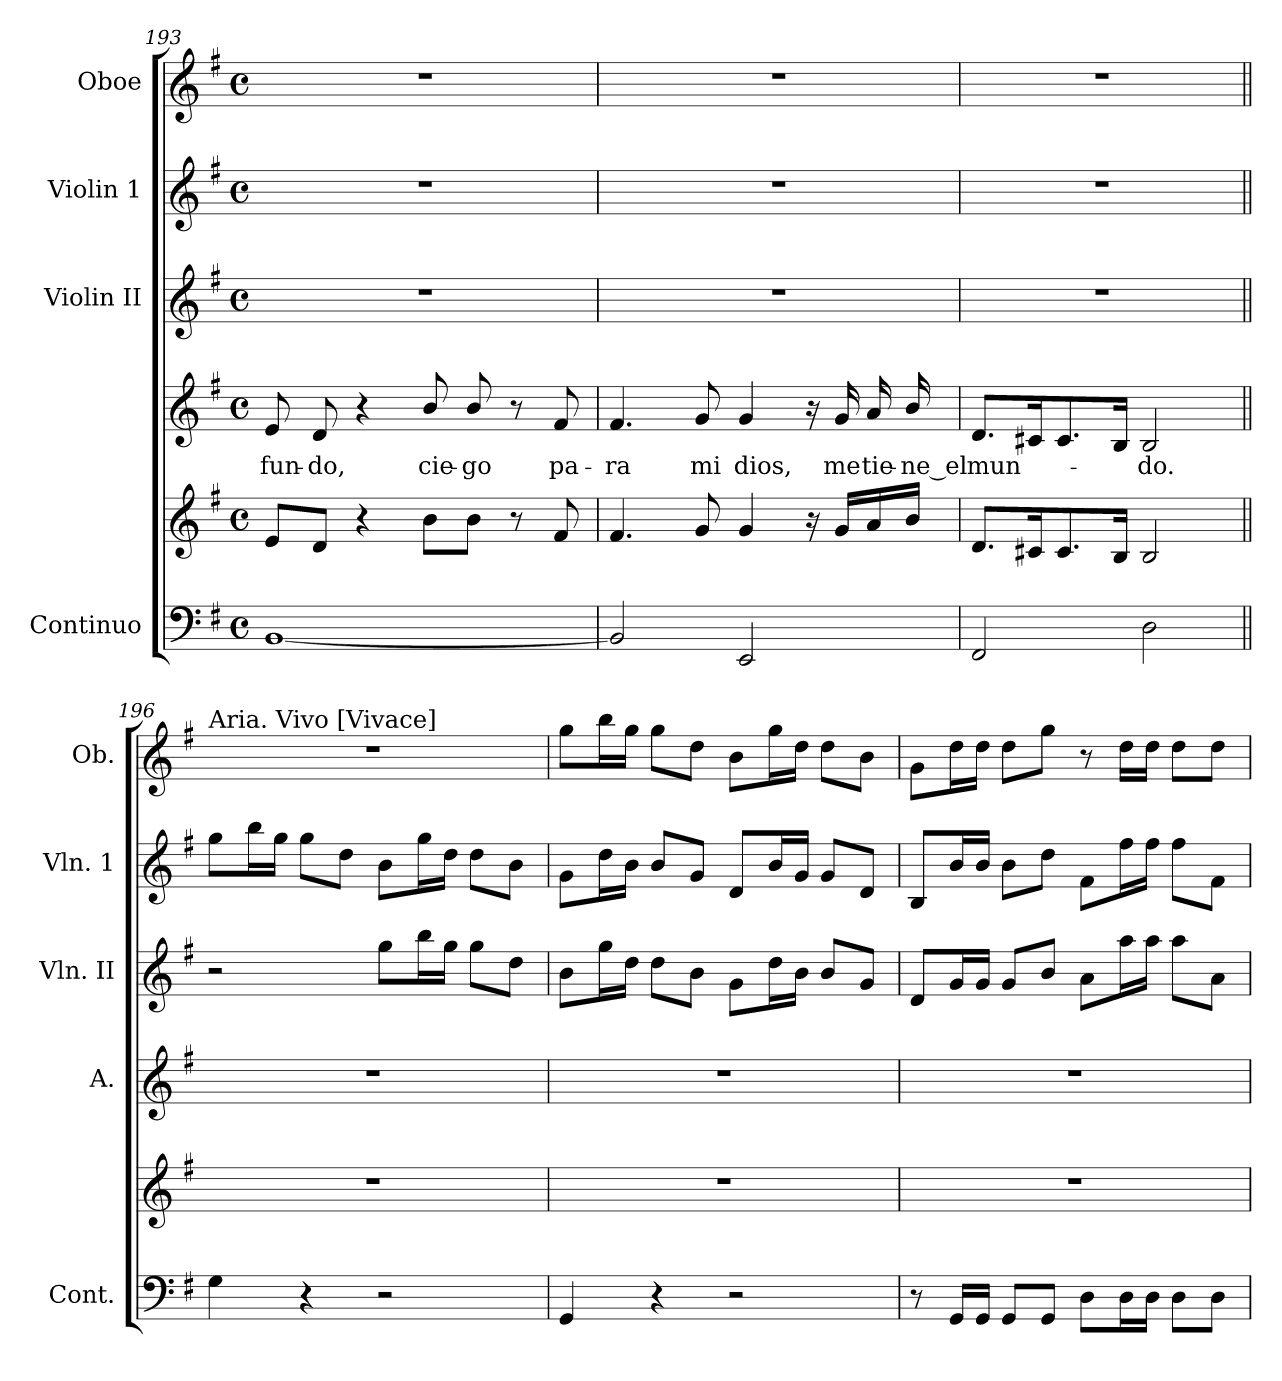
**kern	**kern	**kern	**text	**kern	**kern	**kern
*part5	*part5	*part4	*part4	*part3	*part2	*part1
*staff6	*staff5	*staff4	*staff4	*staff3	*staff2	*staff1
*I"Continuo	*	*I""Contr- alto"	*	*I"Violin II	*I"Violin 1	*I"Oboe
*I'Cont.	*	*I'A.	*	*I'Vln. II	*I'Vln. 1	*I'Ob.
*clefF4	*clefG2	*clefG2	*	*clefG2	*clefG2	*clefG2
*k[f#]	*k[f#]	*k[f#]	*	*k[f#]	*k[f#]	*k[f#]
*G:	*G:	*G:	*	*G:	*G:	*G:
*M4/4	*M4/4	*M4/4	*	*M4/4	*M4/4	*M4/4
*met(c)	*met(c)	*met(c)	*	*met(c)	*met(c)	*met(c)
=193	=193	=193	=193	=193	=193	=193
!	!	!	!LO:LY:b:color=#000000	!	!	!
[1BBi	8ei/L	8ei/	-fun-	1r	1r	1r
!	!	!	!LO:LY:b:color=#000000	!	!	!
.	8di/J	8di/	-do,	.	.	.
.	4r	4r	.	.	.	.
!	!	!	!LO:LY:b:color=#000000	!	!	!
.	8bi\L	8bi/	cie-	.	.	.
!	!	!	!LO:LY:b:color=#000000	!	!	!
.	8bi\J	8bi/	-go	.	.	.
.	8r	8r	.	.	.	.
!	!	!	!LO:LY:b:color=#000000	!	!	!
.	8f#i/	8f#i/	pa-	.	.	.
=194	=194	=194	=194	=194	=194	=194
!	!	!	!LO:LY:b:color=#000000	!	!	!
2BBi/]	4.f#i/	4.f#i/	-ra	1r	1r	1r
!	!	!	!LO:LY:b:color=#000000	!	!	!
.	8gi/	8gi/	mi	.	.	.
!	!	!	!LO:LY:b:color=#000000	!	!	!
2EEi/	4gi/	4gi/	dios,	.	.	.
.	16r	16r	.	.	.	.
!	!	!	!LO:LY:b:color=#000000	!	!	!
.	16gi/LL	16gi/	me	.	.	.
!	!	!	!LO:LY:b:color=#000000	!	!	!
.	16ai/	16ai/	tie-	.	.	.
!	!	!	!LO:LY:b:color=#000000	!	!	!
.	16bi/JJ	16bi/	-ne_el	.	.	.
=195	=195	=195	=195	=195	=195	=195
!	!	!	!LO:LY:b:color=#000000	!	!	!
2FF#i/	8.di/L	8.di/L	mun-	1r	1r	1r
.	16c#Xi/k	16c#Xi/k	.	.	.	.
.	8.c#i/	8.c#i/	.	.	.	.
.	16Bi/Jk	16Bi/Jk	.	.	.	.
!	!	!	!LO:LY:b:color=#000000	!	!	!
2Di\	2Bi/	2Bi/	-do.	.	.	.
!!LO:PB:g=z
=196||	=196||	=196||	=196||	=196||	=196||	=196||
!	!	!	!	!	!	!LO:TX:a:t=Aria. Vivo [Vivace]
4Gi\	1r	1r	.	2r	8ggi\L	1r
.	.	.	.	.	16bbi\L	.
.	.	.	.	.	16ggi\JJ	.
4r	.	.	.	.	8ggi\L	.
.	.	.	.	.	8ddi\J	.
2r	.	.	.	8ggi\L	8bi\L	.
.	.	.	.	16bbi\L	16ggi\L	.
.	.	.	.	16ggi\JJ	16ddi\JJ	.
.	.	.	.	8ggi\L	8ddi\L	.
.	.	.	.	8ddi\J	8bi\J	.
=197	=197	=197	=197	=197	=197	=197
4GGi/	1r	1r	.	8bi\L	8gi\L	8ggi\L
.	.	.	.	16ggi\L	16ddi\L	16bbi\L
.	.	.	.	16ddi\JJ	16bi\JJ	16ggi\JJ
4r	.	.	.	8ddi\L	8bi/L	8ggi\L
.	.	.	.	8bi\J	8gi/J	8ddi\J
2r	.	.	.	8gi\L	8di/L	8bi\L
.	.	.	.	16ddi\L	16bi/L	16ggi\L
.	.	.	.	16bi\JJ	16gi/JJ	16ddi\JJ
.	.	.	.	8bi/L	8gi/L	8ddi\L
.	.	.	.	8gi/J	8di/J	8bi\J
=198	=198	=198	=198	=198	=198	=198
8r	1r	1r	.	8di/L	8Bi/L	8gi\L
16GGi/LL	.	.	.	16gi/L	16bi/L	16ddi\L
16GGi/JJ	.	.	.	16gi/JJ	16bi/JJ	16ddi\JJ
8GGi/L	.	.	.	8gi/L	8bi\L	8ddi\L
8GGi/J	.	.	.	8bi/J	8ddi\J	8ggi\J
8Di\L	.	.	.	8ai\L	8f#i\L	8r
16Di\L	.	.	.	16aai\L	16ff#i\L	16ddi\LL
16Di\JJ	.	.	.	16aai\JJ	16ff#i\JJ	16ddi\JJ
8Di\L	.	.	.	8aai\L	8ff#i\L	8ddi\L
8Di\J	.	.	.	8ai\J	8f#i\J	8ddi\J
=	=	=	=	=	=	=
*-	*-	*-	*-	*-	*-	*-
